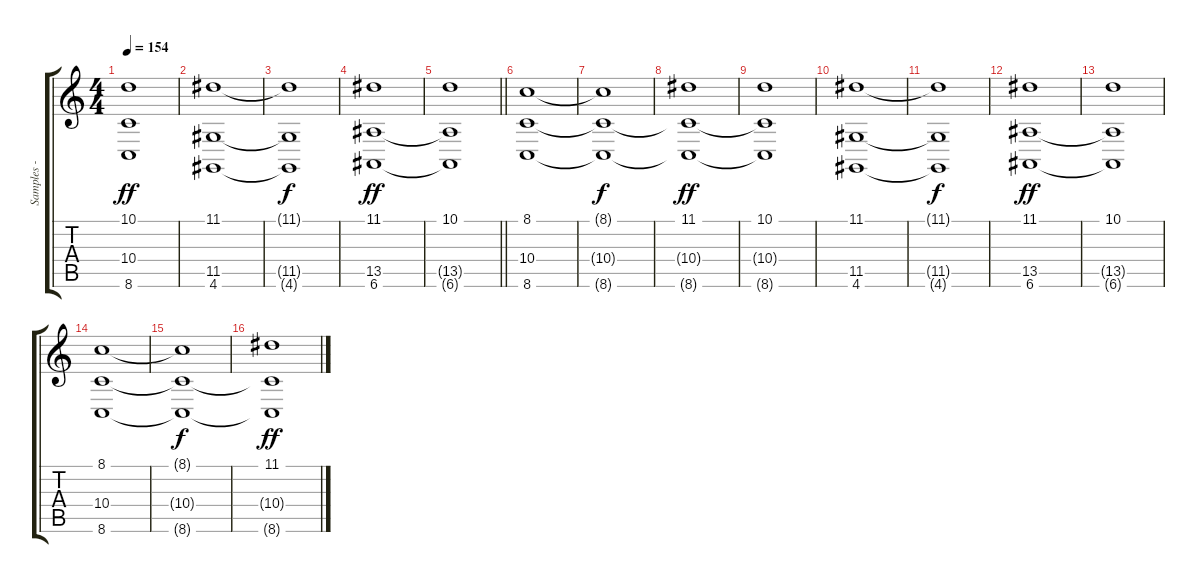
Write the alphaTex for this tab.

\track ("Samples - 2" "Samples - ") {instrument synthstrings1}
\staff {score tabs}
\tuning (E4 B3 G3 D3 A2 E2) {hide}
\ts (4 4)
\tempo 154
\clef g2
\ks c
(10.1 10.4{t} 8.6{t}).1{dy ff} |
(11.1 11.5 4.6).1 |
(11.1{t} 11.5{t} 4.6{t}).1{dy f} |
(11.1 13.5 6.6).1{dy ff} |
\barLineRight lightlight
(10.1 13.5{t} 6.6{t}).1 |
\section ("" " ")
(8.1 10.4 8.6).1 |
(8.1{t} 10.4{t} 8.6{t}).1{dy f} |
(11.1 10.4{t} 8.6{t}).1{dy ff} |
(10.1 10.4{t} 8.6{t}).1 |
(11.1 11.5 4.6).1 |
(11.1{t} 11.5{t} 4.6{t}).1{dy f} |
(11.1 13.5 6.6).1{dy ff} |
(10.1 13.5{t} 6.6{t}).1 |
(8.1 10.4 8.6).1 |
(8.1{t} 10.4{t} 8.6{t}).1{dy f} |
(11.1 10.4{t} 8.6{t}).1{dy ff}
